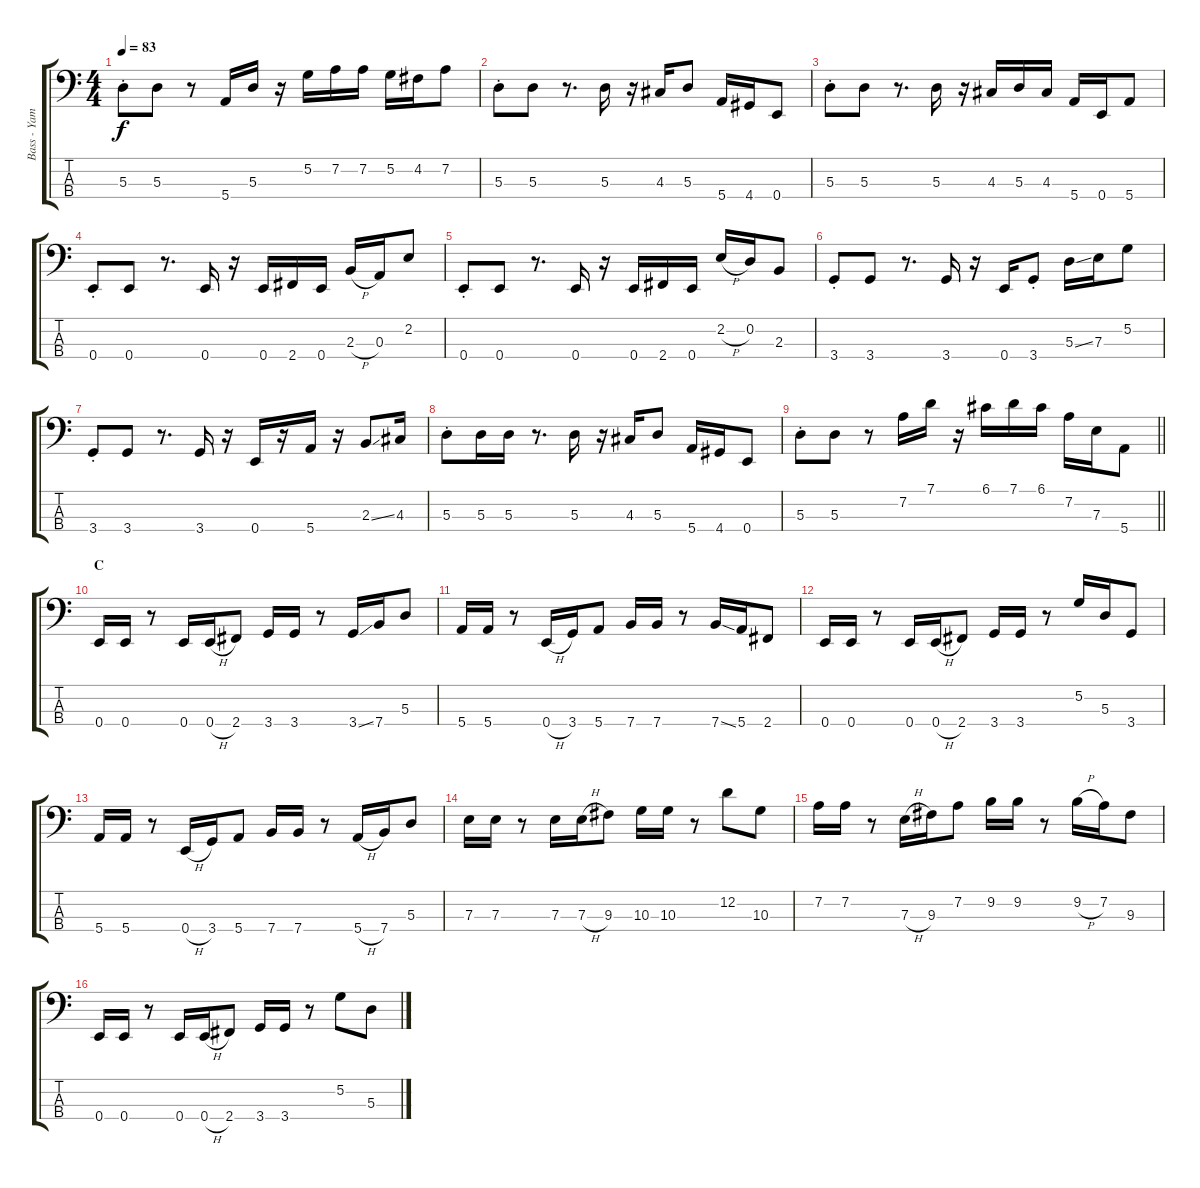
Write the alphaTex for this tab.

\track ("Bass - Yamada" "Bass - Yam") {instrument electricbasspick}
\staff {score tabs}
\tuning (G2 D2 A1 E1) {hide}
\ts (4 4)
\tempo 83
\clef f4
\ks c
5.3{st}.8{dy f} 5.3.8 r.8 5.4.16 5.3.16 r.16 5.2.16 7.2.16 7.2.16 5.2.16 4.2.16 7.2.8 |
5.3{st}.8 5.3.8 r.8{d} 5.3.16 r.16 4.3.16 5.3.8 5.4.16 4.4.16 0.4.8 |
5.3{st}.8 5.3.8 r.8{d} 5.3.16 r.16 4.3.16 5.3.16 4.3.16 5.4.16 0.4.16 5.4.8 |
0.4{st}.8 0.4.8 r.8{d} 0.4.16 r.16 0.4.16 2.4.16 0.4.16 2.3{h}.16 0.3.16 2.2.8 |
0.4{st}.8 0.4.8 r.8{d} 0.4.16 r.16 0.4.16 2.4.16 0.4.16 2.2{h}.16 0.2.16 2.3.8 |
3.4{st}.8 3.4.8 r.8{d} 3.4.16 r.16 0.4.16 3.4{st}.8 5.3{ss}.16 7.3.16 5.2.8 |
3.4{st}.8 3.4.8 r.8{d} 3.4.16 r.16 0.4.16 r.16 5.4.16 r.16 2.3{ss}.8 4.3.16 |
5.3{st}.8 5.3.16 5.3.16 r.8{d} 5.3.16 r.16 4.3.16 5.3.8 5.4.16 4.4.16 0.4.8 |
\barLineRight lightlight
5.3{st}.8 5.3.8 r.8 7.2.16 7.1.16 r.16 6.1.16 7.1.16 6.1.16 7.2.16 7.3.16 5.4.8 |
\section ("" "C")
0.4.16 0.4.16 r.8 0.4.16 0.4{h}.16 2.4.8 3.4.16 3.4.16 r.8 3.4{ss}.16 7.4.16 5.3.8 |
5.4.16 5.4.16 r.8 0.4{h}.16 3.4.16 5.4.8 7.4.16 7.4.16 r.8 7.4{ss}.16 5.4.16 2.4.8 |
0.4.16 0.4.16 r.8 0.4.16 0.4{h}.16 2.4.8 3.4.16 3.4.16 r.8 5.2.16 5.3.16 3.4.8 |
5.4.16 5.4.16 r.8 0.4{h}.16 3.4.16 5.4.8 7.4.16 7.4.16 r.8 5.4{h}.16 7.4.16 5.3.8 |
7.3.16 7.3.16 r.8 7.3.16 7.3{h}.16 9.3.8 10.3.16 10.3.16 r.8 12.2.8 10.3.8 |
7.2.16 7.2.16 r.8 7.3{h}.16 9.3.16 7.2.8 9.2.16 9.2.16 r.8 9.2{h}.16 7.2.16 9.3.8 |
0.4.16 0.4.16 r.8 0.4.16 0.4{h}.16 2.4.8 3.4.16 3.4.16 r.8 5.2.8 5.3.8
